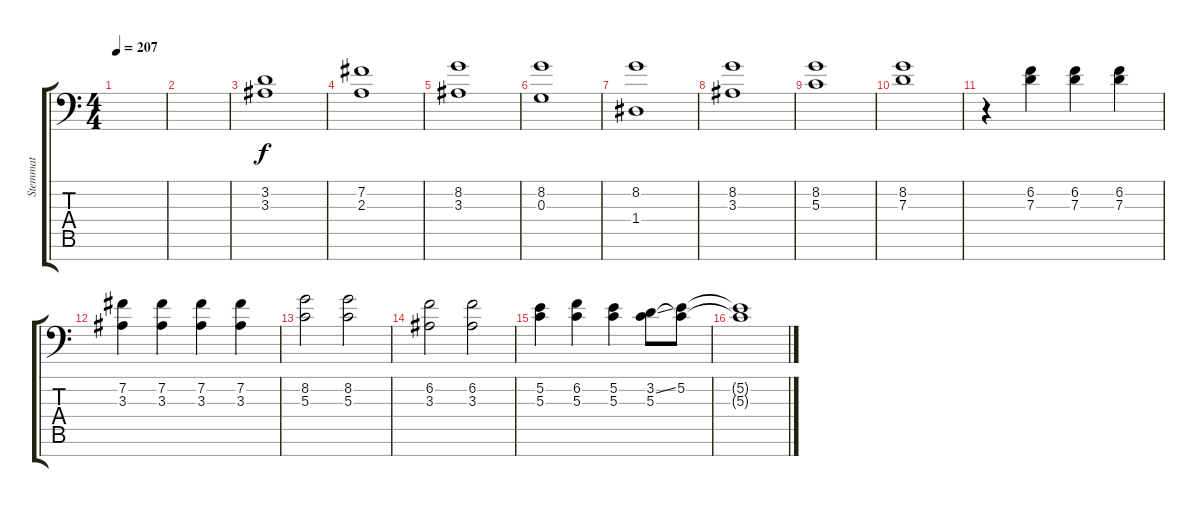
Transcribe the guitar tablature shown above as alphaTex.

\track ("Stemmat" "Stemmat") {instrument cello}
\staff {score tabs}
\tuning (E4 B3 G3 D3 A2 D2 A1) {hide}
\ts (4 4)
\tempo 207
\clef f4
\ks c
|
|
(3.2 3.3).1 |
(7.2 2.3).1 |
(8.2 3.3).1 |
(8.2 0.3).1 |
(8.2 1.4).1 |
(8.2 3.3).1 |
(8.2 5.3).1 |
(8.2 7.3).1 |
r.4 (6.2 7.3).4 (6.2 7.3).4 (6.2 7.3).4 |
(7.2 3.3).4 (7.2 3.3).4 (7.2 3.3).4 (7.2 3.3).4 |
(8.2 5.3).2 (8.2 5.3).2 |
(6.2 3.3).2 (6.2 3.3).2 |
(5.2 5.3).4 (6.2 5.3).4 (5.2 5.3).4 (3.2{ss} 5.3).8 (5.2 5.3{t}).8 |
(5.2{t} 5.3{t}).1
